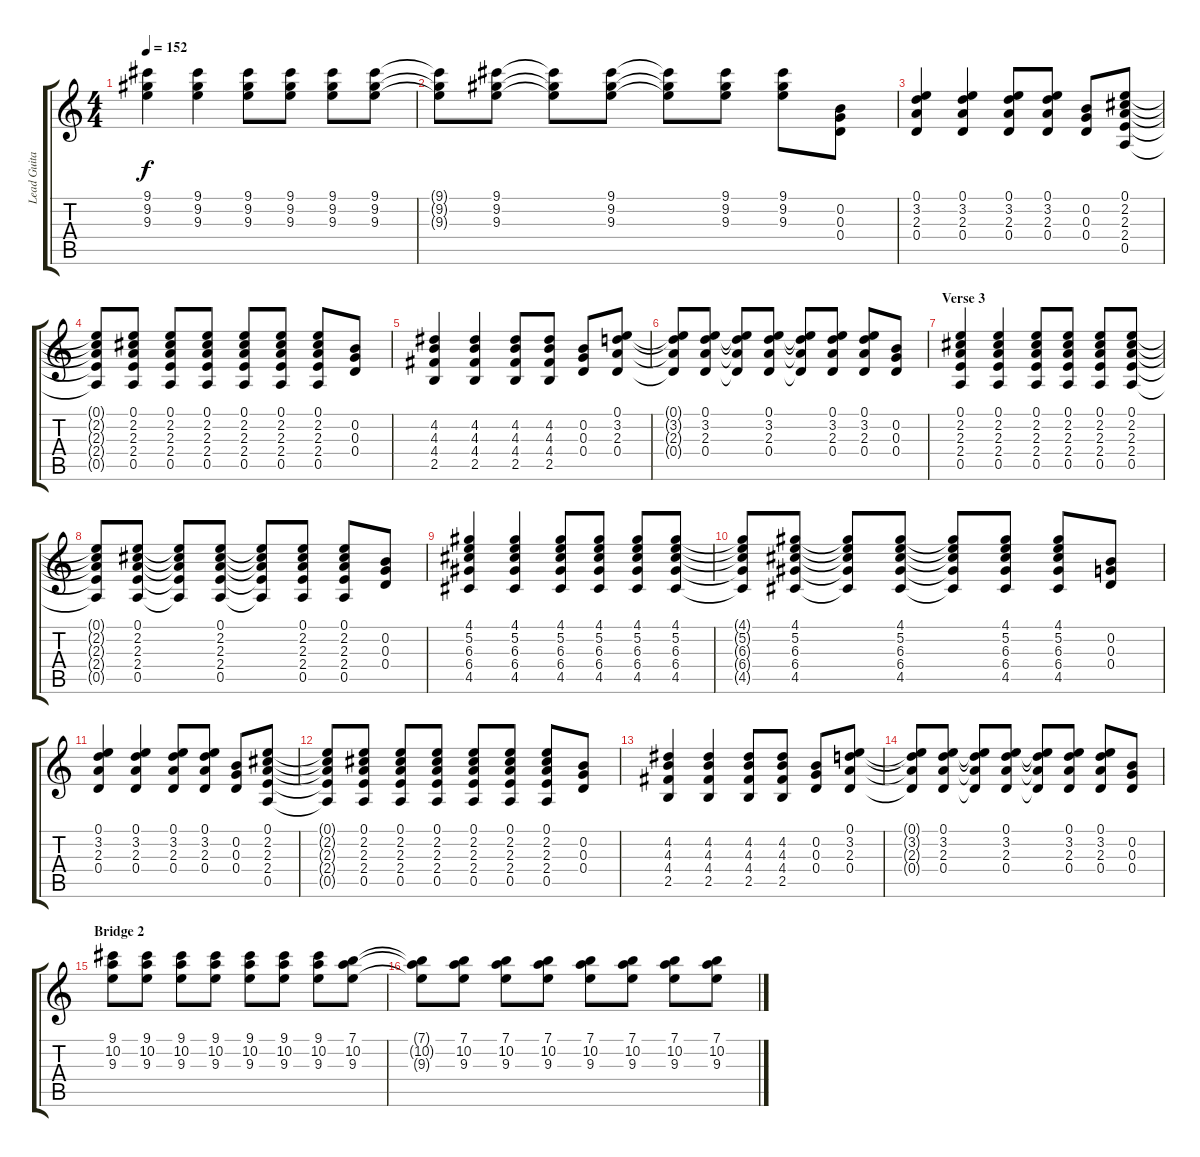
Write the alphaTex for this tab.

\track ("Lead Guitar" "Lead Guita") {instrument overdrivenguitar}
\staff {score tabs}
\tuning (E4 B3 G3 D3 A2 E2) {hide}
\ts (4 4)
\tempo 152
\clef g2
\ks c
(9.1 9.2 9.3).4{dy f} (9.1 9.2 9.3).4 (9.1 9.2 9.3).8 (9.1 9.2 9.3).8 (9.1 9.2 9.3).8 (9.1 9.2 9.3).8 |
(9.1{t} 9.2{t} 9.3{t}).8 (9.1 9.2 9.3).8 (9.1{t} 9.2{t} 9.3{t}).8 (9.1 9.2 9.3).8 (9.1{t} 9.2{t} 9.3{t}).8 (9.1 9.2 9.3).8 (9.1 9.2 9.3).8 (0.2 0.3 0.4).8 |
(0.1 3.2 2.3 0.4).4 (0.1 3.2 2.3 0.4).4 (0.1 3.2 2.3 0.4).8 (0.1 3.2 2.3 0.4).8 (0.2 0.3 0.4).8 (0.1 2.2 2.3 2.4 0.5).8 |
(0.1{t} 2.2{t} 2.3{t} 2.4{t} 0.5{t}).8 (0.1 2.2 2.3 2.4 0.5).8 (0.1 2.2 2.3 2.4 0.5).8 (0.1 2.2 2.3 2.4 0.5).8 (0.1 2.2 2.3 2.4 0.5).8 (0.1 2.2 2.3 2.4 0.5).8 (0.1 2.2 2.3 2.4 0.5).8 (0.2 0.3 0.4).8 |
(4.2 4.3 4.4 2.5).4 (4.2 4.3 4.4 2.5).4 (4.2 4.3 4.4 2.5).8 (4.2 4.3 4.4 2.5).8 (0.2 0.3 0.4).8 (0.1 3.2 2.3 0.4).8 |
(0.1{t} 3.2{t} 2.3{t} 0.4{t}).8 (0.1 3.2 2.3 0.4).8 (0.1{t} 3.2{t} 2.3{t} 0.4{t}).8 (0.1 3.2 2.3 0.4).8 (0.1{t} 3.2{t} 2.3{t} 0.4{t}).8 (0.1 3.2 2.3 0.4).8 (0.1 3.2 2.3 0.4).8 (0.2 0.3 0.4).8 |
\section ("" "Verse 3")
(0.1 2.2 2.3 2.4 0.5).4 (0.1 2.2 2.3 2.4 0.5).4 (0.1 2.2 2.3 2.4 0.5).8 (0.1 2.2 2.3 2.4 0.5).8 (0.1 2.2 2.3 2.4 0.5).8 (0.1 2.2 2.3 2.4 0.5).8 |
(0.1{t} 2.2{t} 2.3{t} 2.4{t} 0.5{t}).8 (0.1 2.2 2.3 2.4 0.5).8 (0.1{t} 2.2{t} 2.3{t} 2.4{t} 0.5{t}).8 (0.1 2.2 2.3 2.4 0.5).8 (0.1{t} 2.2{t} 2.3{t} 2.4{t} 0.5{t}).8 (0.1 2.2 2.3 2.4 0.5).8 (0.1 2.2 2.3 2.4 0.5).8 (0.2 0.3 0.4).8 |
(4.1 5.2 6.3 6.4 4.5).4 (4.1 5.2 6.3 6.4 4.5).4 (4.1 5.2 6.3 6.4 4.5).8 (4.1 5.2 6.3 6.4 4.5).8 (4.1 5.2 6.3 6.4 4.5).8 (4.1 5.2 6.3 6.4 4.5).8 |
(4.1{t} 5.2{t} 6.3{t} 6.4{t} 4.5{t}).8 (4.1 5.2 6.3 6.4 4.5).8 (4.1{t} 5.2{t} 6.3{t} 6.4{t} 4.5{t}).8 (4.1 5.2 6.3 6.4 4.5).8 (4.1{t} 5.2{t} 6.3{t} 6.4{t} 4.5{t}).8 (4.1 5.2 6.3 6.4 4.5).8 (4.1 5.2 6.3 6.4 4.5).8 (0.2 0.3 0.4).8 |
(0.1 3.2 2.3 0.4).4 (0.1 3.2 2.3 0.4).4 (0.1 3.2 2.3 0.4).8 (0.1 3.2 2.3 0.4).8 (0.2 0.3 0.4).8 (0.1 2.2 2.3 2.4 0.5).8 |
(0.1{t} 2.2{t} 2.3{t} 2.4{t} 0.5{t}).8 (0.1 2.2 2.3 2.4 0.5).8 (0.1 2.2 2.3 2.4 0.5).8 (0.1 2.2 2.3 2.4 0.5).8 (0.1 2.2 2.3 2.4 0.5).8 (0.1 2.2 2.3 2.4 0.5).8 (0.1 2.2 2.3 2.4 0.5).8 (0.2 0.3 0.4).8 |
(4.2 4.3 4.4 2.5).4 (4.2 4.3 4.4 2.5).4 (4.2 4.3 4.4 2.5).8 (4.2 4.3 4.4 2.5).8 (0.2 0.3 0.4).8 (0.1 3.2 2.3 0.4).8 |
(0.1{t} 3.2{t} 2.3{t} 0.4{t}).8 (0.1 3.2 2.3 0.4).8 (0.1{t} 3.2{t} 2.3{t} 0.4{t}).8 (0.1 3.2 2.3 0.4).8 (0.1{t} 3.2{t} 2.3{t} 0.4{t}).8 (0.1 3.2 2.3 0.4).8 (0.1 3.2 2.3 0.4).8 (0.2 0.3 0.4).8 |
\section ("" "Bridge 2")
(9.1 10.2 9.3).8 (9.1 10.2 9.3).8 (9.1 10.2 9.3).8 (9.1 10.2 9.3).8 (9.1 10.2 9.3).8 (9.1 10.2 9.3).8 (9.1 10.2 9.3).8 (7.1 10.2 9.3).8 |
(7.1{t} 10.2{t} 9.3{t}).8 (7.1 10.2 9.3).8 (7.1 10.2 9.3).8 (7.1 10.2 9.3).8 (7.1 10.2 9.3).8 (7.1 10.2 9.3).8 (7.1 10.2 9.3).8 (7.1 10.2 9.3).8
